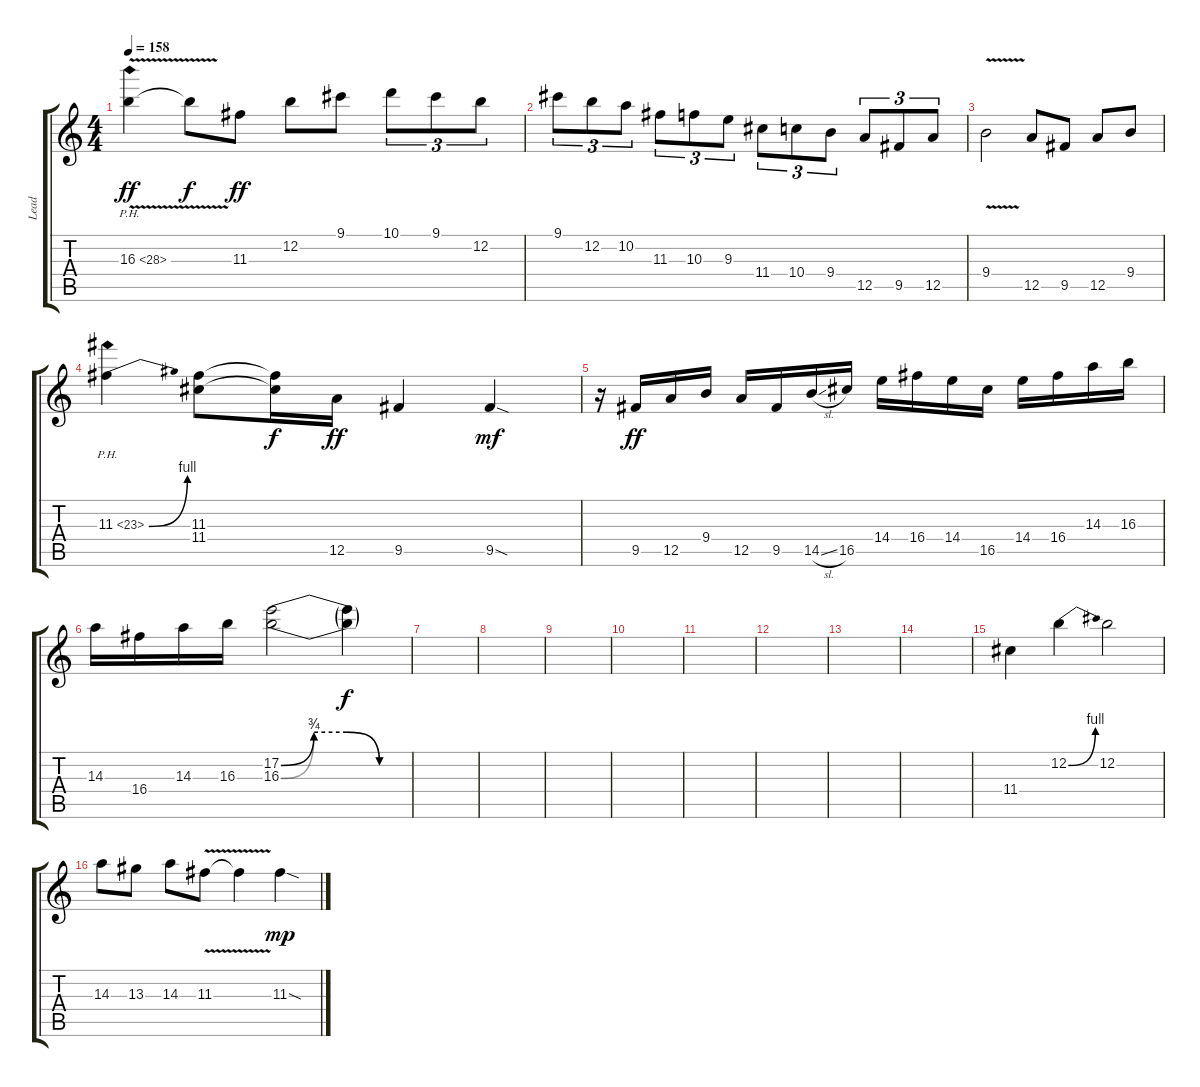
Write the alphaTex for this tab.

\track ("Lead" "Lead") {instrument overdrivenguitar}
\staff {score tabs}
\tuning (E4 B3 G3 D3 A2 E2) {hide}
\ts (4 4)
\tempo 158
\clef g2
\ks c
16.3{ph 12 v}.4{dy ff} 16.3{t}.8{dy f} 11.3.8{dy ff} 12.2.8 9.1.8 10.1.8{tu (3 2)} 9.1.8{tu (3 2)} 12.2.8{tu (3 2)} |
9.1.8{tu (3 2)} 12.2.8{tu (3 2)} 10.2.8{tu (3 2)} 11.3.8{tu (3 2)} 10.3.8{tu (3 2)} 9.3.8{tu (3 2)} 11.4.8{tu (3 2)} 10.4.8{tu (3 2)} 9.4.8{tu (3 2)} 12.5.8{tu (3 2)} 9.5.8{tu (3 2)} 12.5.8{tu (3 2)} |
9.4{v}.2 12.5.8 9.5.8 12.5.8 9.4.8 |
11.3{be (bend 0 0 60 4) ph 12}.4 (11.3 11.4).8 (11.3{t} 11.4{t}).16{dy f} 12.5.16{dy ff} 9.5.4 9.5{sod}.4{dy mf} |
r.16 9.5.16{dy ff} 12.5.16 9.4.16 12.5.16 9.5.16 14.5{sl}.16 16.5.16 14.4.16 16.4.16 14.4.16 16.5.16 14.4.16 16.4.16 14.3.16 16.3.16 |
14.3.16 16.4.16 14.3.16 16.3.16 (17.2{be (custom 0 0 15 3 30 3 45 0 60 0)} 16.3{be (custom 0 0 15 3 30 3 45 0 60 0)}).2 (17.2{t} 16.3{t}).4{dy f} |
\section ("" "")
|
|
|
|
|
|
|
|
\section ("" "")
11.4.4{instrument overdrivenguitar} 12.2{be (bend 0 0 60 4)}.4 12.2.2 |
14.3.8 13.3.8 14.3.8 11.3{v}.8 11.3{t}.4 11.3{sod}.4{dy mp}
